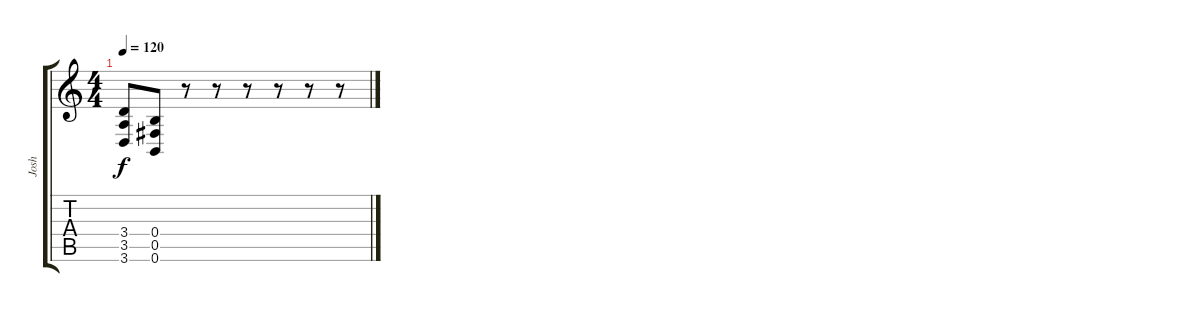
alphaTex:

\track ("Josh" "Josh") {instrument distortionguitar}
\staff {score tabs}
\tuning (Db4 Ab3 E3 B2 Gb2 B1) {hide}
\ts (4 4)
\tempo 120
\clef g2
\ks c
(3.4 3.5 3.6).8{dy f} (0.4 0.5 0.6).8 r.8 r.8 r.8 r.8 r.8 r.8
